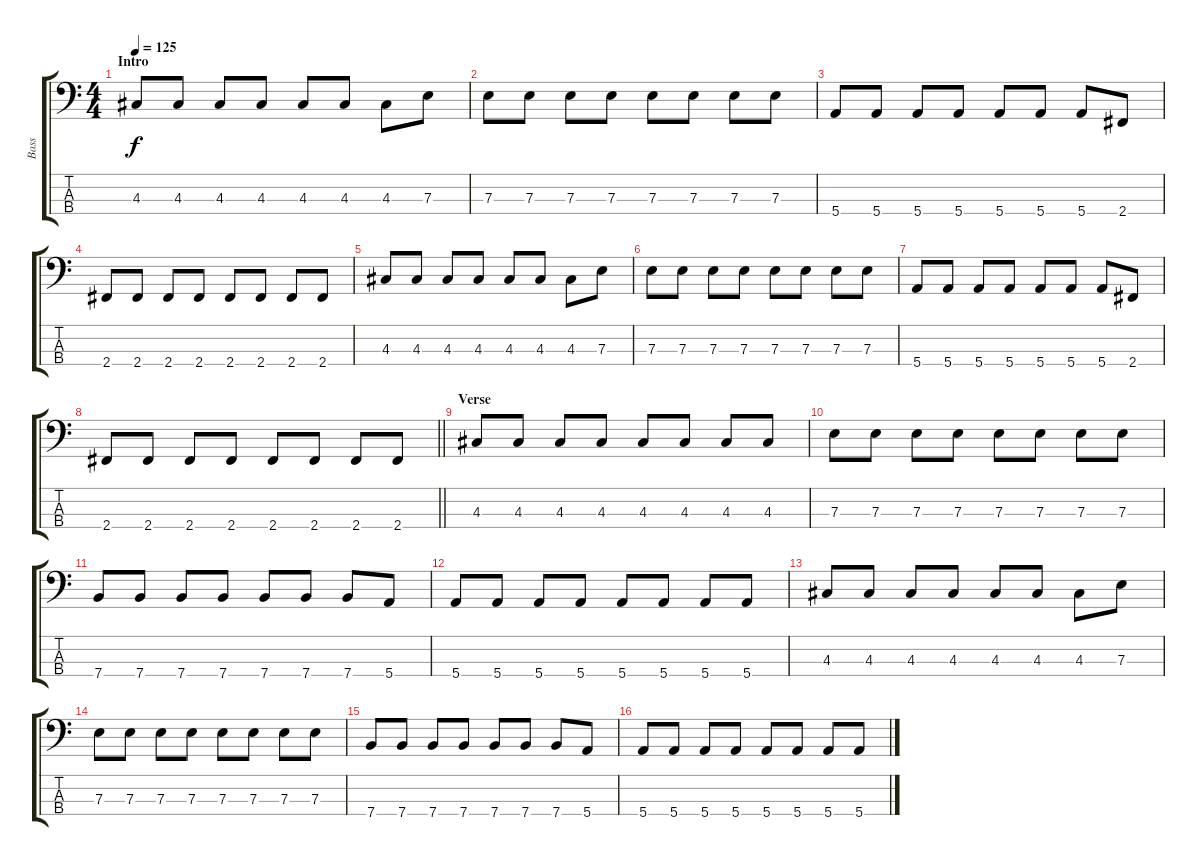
\track ("Bass" "Bass") {instrument electricbassfinger}
\staff {score tabs}
\tuning (G2 D2 A1 E1) {hide}
\ts (4 4)
\section ("" "Intro")
\tempo 125
\clef f4
\ks c
4.3.8{dy f instrument electricbassfinger} 4.3.8 4.3.8 4.3.8 4.3.8 4.3.8 4.3.8 7.3.8 |
7.3.8 7.3.8 7.3.8 7.3.8 7.3.8 7.3.8 7.3.8 7.3.8 |
5.4.8 5.4.8 5.4.8 5.4.8 5.4.8 5.4.8 5.4.8 2.4.8 |
2.4.8 2.4.8 2.4.8 2.4.8 2.4.8 2.4.8 2.4.8 2.4.8 |
4.3.8 4.3.8 4.3.8 4.3.8 4.3.8 4.3.8 4.3.8 7.3.8 |
7.3.8 7.3.8 7.3.8 7.3.8 7.3.8 7.3.8 7.3.8 7.3.8 |
5.4.8 5.4.8 5.4.8 5.4.8 5.4.8 5.4.8 5.4.8 2.4.8 |
\barLineRight lightlight
2.4.8 2.4.8 2.4.8 2.4.8 2.4.8 2.4.8 2.4.8 2.4.8 |
\section ("" "Verse")
4.3.8 4.3.8 4.3.8 4.3.8 4.3.8 4.3.8 4.3.8 4.3.8 |
7.3.8 7.3.8 7.3.8 7.3.8 7.3.8 7.3.8 7.3.8 7.3.8 |
7.4.8 7.4.8 7.4.8 7.4.8 7.4.8 7.4.8 7.4.8 5.4.8 |
5.4.8 5.4.8 5.4.8 5.4.8 5.4.8 5.4.8 5.4.8 5.4.8 |
4.3.8 4.3.8 4.3.8 4.3.8 4.3.8 4.3.8 4.3.8 7.3.8 |
7.3.8 7.3.8 7.3.8 7.3.8 7.3.8 7.3.8 7.3.8 7.3.8 |
7.4.8 7.4.8 7.4.8 7.4.8 7.4.8 7.4.8 7.4.8 5.4.8 |
5.4.8 5.4.8 5.4.8 5.4.8 5.4.8 5.4.8 5.4.8 5.4.8
